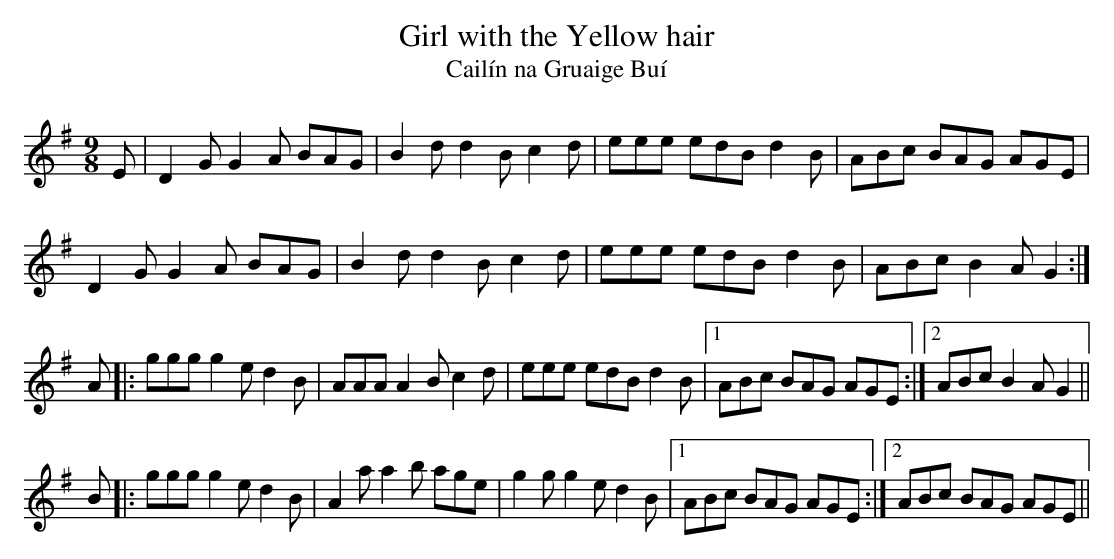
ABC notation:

X:1
T: Girl with the Yellow hair
T: Cail\'in na Gruaige Bu\'i
L: 1/8
M: 9/8
K: G
E|D2G G2A BAG|B2d d2B c2d|eee edB d2B|ABc BAG AGE|
D2G G2A BAG|B2d d2B c2d|eee edB d2B|ABc B2A G2 :|
A|: ggg g2e d2B|AAA A2B c2d|eee edB d2B|1 ABc BAG AGE :|2\
ABc B2A G2||
B|: ggg g2e d2B|A2a a2b age|g2g g2e d2B|1 ABc BAG AGE :|2\
ABc BAG AGE ||
